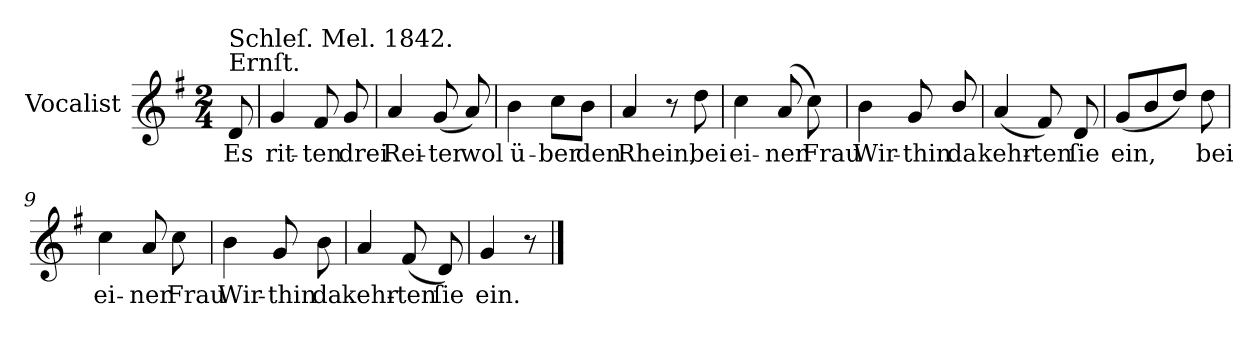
**kern	**text
*part1	*part1
*staff1	*staff1
*I"Vocalist	*
*k[f#]	*
*G:	*
*M2/4	*
=	=
!LO:TX:a:t=Ernſt.	!
!LO:TX:a:t=Schleſ. Mel. 1842.	!
8d	Es
=1	=1
4g	rit-
8f#	-ten
8g	drei
=2	=2
4a	Rei-
(8g	-ter
8a)	wol
=3	=3
4b	ü-
8ccL	-ber
8bJ	den
=4	=4
4a	Rhein,
8r	.
8dd	bei
=5	=5
4cc	ei-
(8a	-ner
8cc)	Frau
=6	=6
4b	Wir-
8g	-thin
8b/	da
=7	=7
(4a	kehr-
8f#)	-ten
8d	ſie
=8	=8
(8g/L	ein,
8b	.
8ddJ)	.
8dd	bei
=9	=9
4cc	ei-
8a	-ner
8cc	Frau
=10	=10
4b	Wir-
8g	-thin
8b	da
=11	=11
4a	kehr-
(8f#	-ten
8d)	ſie
=12	=12
4g	ein.
8r	.
==	==
*-	*-
